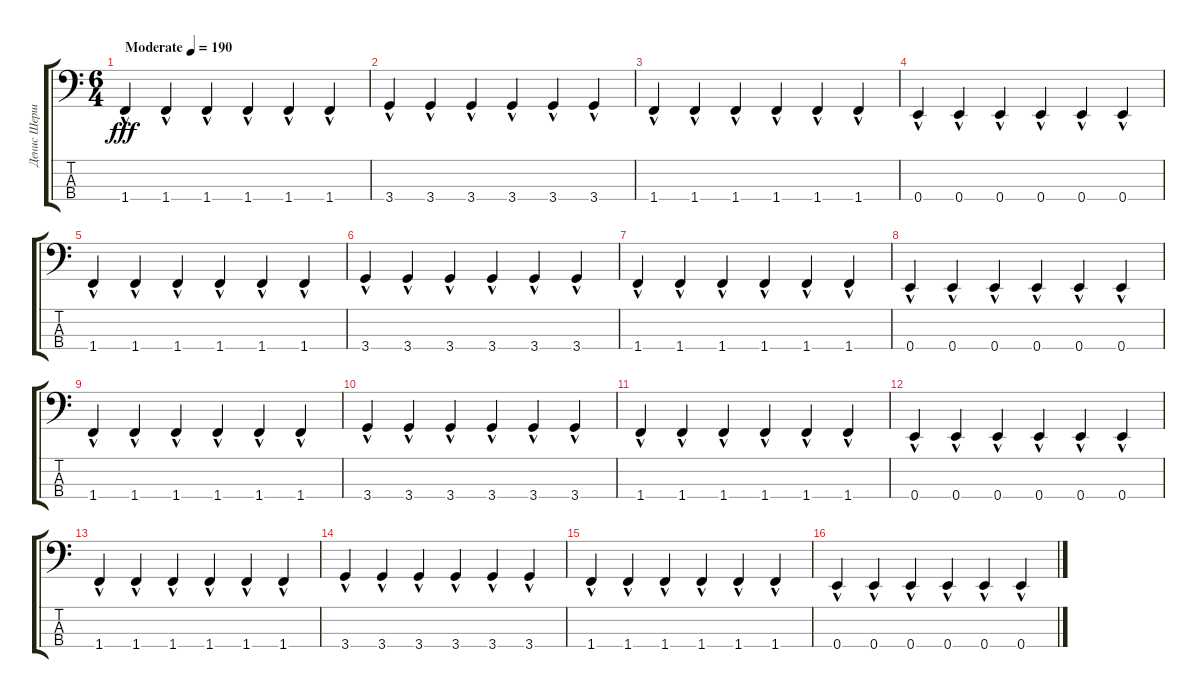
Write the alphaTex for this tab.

\track ("Денис Шершнев" "Денис Шерш") {instrument electricbassfinger}
\staff {score tabs}
\tuning (G2 D2 A1 E1) {hide}
\ts (6 4)
\tempo (190 "Moderate")
\clef f4
\ks c
1.4{hac}.4{dy fff instrument electricbassfinger} 1.4{hac}.4 1.4{hac}.4 1.4{hac}.4 1.4{hac}.4 1.4{hac}.4 |
3.4{hac}.4 3.4{hac}.4 3.4{hac}.4 3.4{hac}.4 3.4{hac}.4 3.4{hac}.4 |
1.4{hac}.4 1.4{hac}.4 1.4{hac}.4 1.4{hac}.4 1.4{hac}.4 1.4{hac}.4 |
0.4{hac}.4 0.4{hac}.4 0.4{hac}.4 0.4{hac}.4 0.4{hac}.4 0.4{hac}.4 |
1.4{hac}.4 1.4{hac}.4 1.4{hac}.4 1.4{hac}.4 1.4{hac}.4 1.4{hac}.4 |
3.4{hac}.4 3.4{hac}.4 3.4{hac}.4 3.4{hac}.4 3.4{hac}.4 3.4{hac}.4 |
1.4{hac}.4 1.4{hac}.4 1.4{hac}.4 1.4{hac}.4 1.4{hac}.4 1.4{hac}.4 |
0.4{hac}.4 0.4{hac}.4 0.4{hac}.4 0.4{hac}.4 0.4{hac}.4 0.4{hac}.4 |
1.4{hac}.4 1.4{hac}.4 1.4{hac}.4 1.4{hac}.4 1.4{hac}.4 1.4{hac}.4 |
3.4{hac}.4 3.4{hac}.4 3.4{hac}.4 3.4{hac}.4 3.4{hac}.4 3.4{hac}.4 |
1.4{hac}.4 1.4{hac}.4 1.4{hac}.4 1.4{hac}.4 1.4{hac}.4 1.4{hac}.4 |
0.4{hac}.4 0.4{hac}.4 0.4{hac}.4 0.4{hac}.4 0.4{hac}.4 0.4{hac}.4 |
1.4{hac}.4 1.4{hac}.4 1.4{hac}.4 1.4{hac}.4 1.4{hac}.4 1.4{hac}.4 |
3.4{hac}.4 3.4{hac}.4 3.4{hac}.4 3.4{hac}.4 3.4{hac}.4 3.4{hac}.4 |
1.4{hac}.4 1.4{hac}.4 1.4{hac}.4 1.4{hac}.4 1.4{hac}.4 1.4{hac}.4 |
0.4{hac}.4 0.4{hac}.4 0.4{hac}.4 0.4{hac}.4 0.4{hac}.4 0.4{hac}.4
